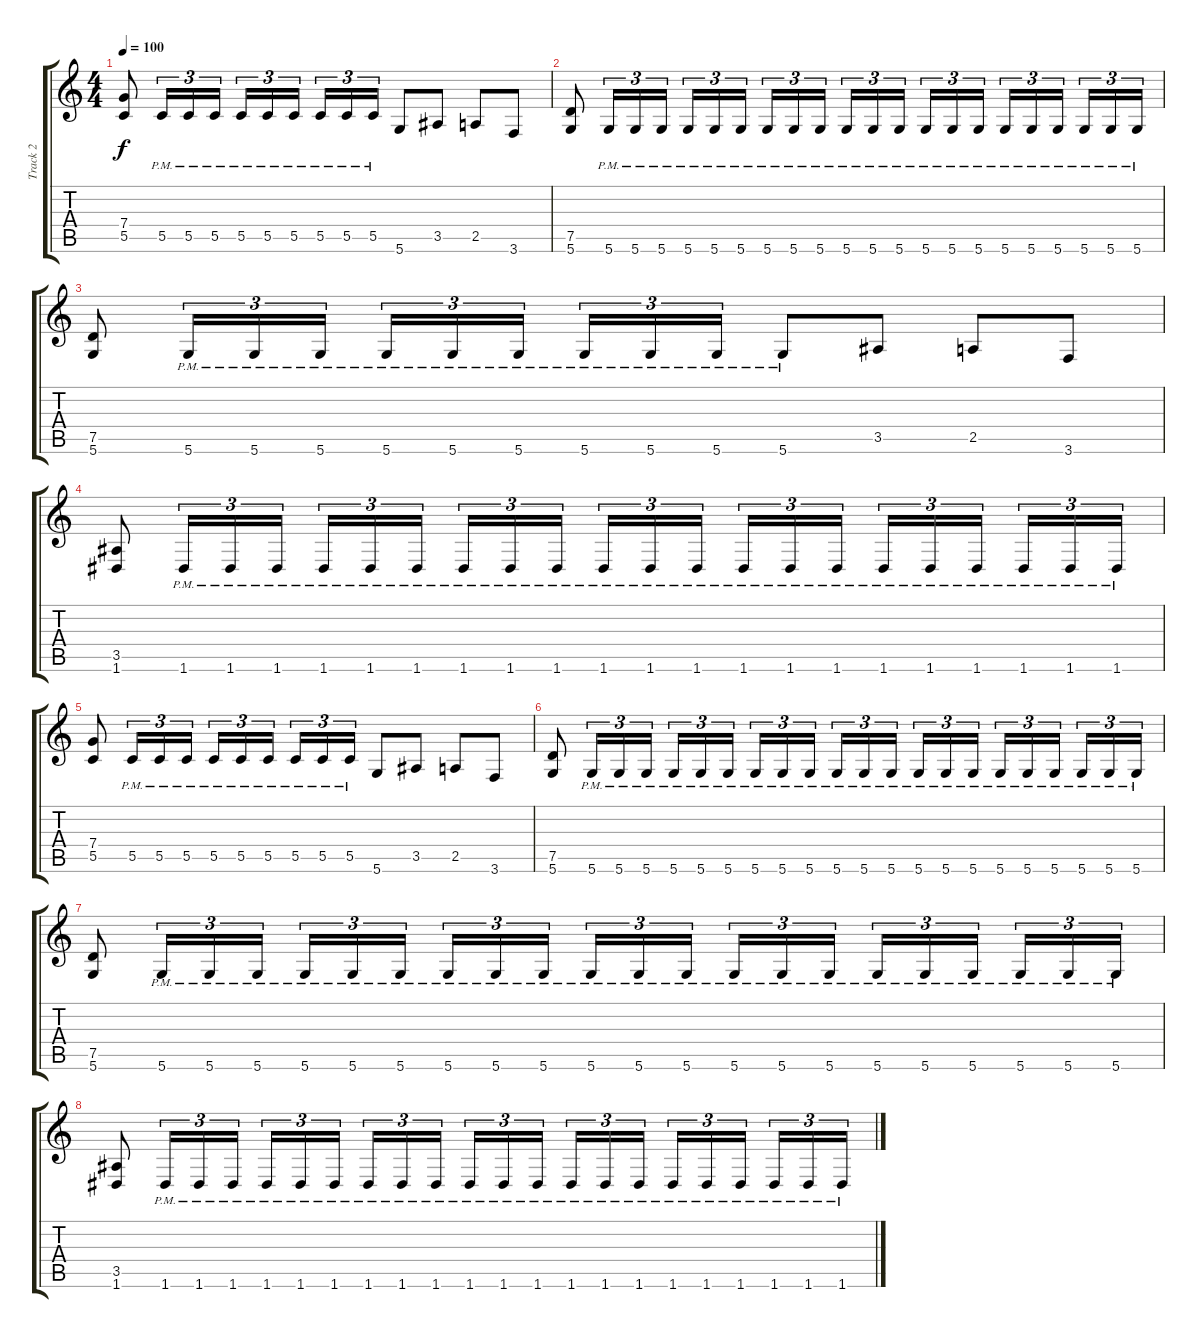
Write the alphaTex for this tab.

\track ("Track 2" "Track 2") {instrument distortionguitar}
\staff {score tabs}
\tuning (D4 A3 F3 C3 G2 D2) {hide}
\ts (4 4)
\tempo 100
\clef g2
\ks c
(7.4 5.5).8{dy f} 5.5{pm}.16{tu (3 2)} 5.5{pm}.16{tu (3 2)} 5.5{pm}.16{tu (3 2)} 5.5{pm}.16{tu (3 2)} 5.5{pm}.16{tu (3 2)} 5.5{pm}.16{tu (3 2) beam splitsecondary} 5.5{pm}.16{tu (3 2)} 5.5{pm}.16{tu (3 2)} 5.5{pm}.16{tu (3 2)} 5.6.8 3.5.8 2.5.8 3.6.8 |
(7.5 5.6).8 5.6{pm}.16{tu (3 2)} 5.6{pm}.16{tu (3 2)} 5.6{pm}.16{tu (3 2)} 5.6{pm}.16{tu (3 2)} 5.6{pm}.16{tu (3 2)} 5.6{pm}.16{tu (3 2) beam splitsecondary} 5.6{pm}.16{tu (3 2)} 5.6{pm}.16{tu (3 2)} 5.6{pm}.16{tu (3 2)} 5.6{pm}.16{tu (3 2)} 5.6{pm}.16{tu (3 2)} 5.6{pm}.16{tu (3 2) beam splitsecondary} 5.6{pm}.16{tu (3 2)} 5.6{pm}.16{tu (3 2)} 5.6{pm}.16{tu (3 2)} 5.6{pm}.16{tu (3 2)} 5.6{pm}.16{tu (3 2)} 5.6{pm}.16{tu (3 2) beam splitsecondary} 5.6{pm}.16{tu (3 2)} 5.6{pm}.16{tu (3 2)} 5.6{pm}.16{tu (3 2)} |
(7.5 5.6).8 5.6{pm}.16{tu (3 2)} 5.6{pm}.16{tu (3 2)} 5.6{pm}.16{tu (3 2)} 5.6{pm}.16{tu (3 2)} 5.6{pm}.16{tu (3 2)} 5.6{pm}.16{tu (3 2) beam splitsecondary} 5.6{pm}.16{tu (3 2)} 5.6{pm}.16{tu (3 2)} 5.6{pm}.16{tu (3 2)} 5.6{pm}.8 3.5.8 2.5.8 3.6.8 |
(3.5 1.6).8 1.6{pm}.16{tu (3 2)} 1.6{pm}.16{tu (3 2)} 1.6{pm}.16{tu (3 2)} 1.6{pm}.16{tu (3 2)} 1.6{pm}.16{tu (3 2)} 1.6{pm}.16{tu (3 2) beam splitsecondary} 1.6{pm}.16{tu (3 2)} 1.6{pm}.16{tu (3 2)} 1.6{pm}.16{tu (3 2)} 1.6{pm}.16{tu (3 2)} 1.6{pm}.16{tu (3 2)} 1.6{pm}.16{tu (3 2) beam splitsecondary} 1.6{pm}.16{tu (3 2)} 1.6{pm}.16{tu (3 2)} 1.6{pm}.16{tu (3 2)} 1.6{pm}.16{tu (3 2)} 1.6{pm}.16{tu (3 2)} 1.6{pm}.16{tu (3 2) beam splitsecondary} 1.6{pm}.16{tu (3 2)} 1.6{pm}.16{tu (3 2)} 1.6{pm}.16{tu (3 2)} |
(7.4 5.5).8 5.5{pm}.16{tu (3 2)} 5.5{pm}.16{tu (3 2)} 5.5{pm}.16{tu (3 2)} 5.5{pm}.16{tu (3 2)} 5.5{pm}.16{tu (3 2)} 5.5{pm}.16{tu (3 2) beam splitsecondary} 5.5{pm}.16{tu (3 2)} 5.5{pm}.16{tu (3 2)} 5.5{pm}.16{tu (3 2)} 5.6.8 3.5.8 2.5.8 3.6.8 |
(7.5 5.6).8 5.6{pm}.16{tu (3 2)} 5.6{pm}.16{tu (3 2)} 5.6{pm}.16{tu (3 2)} 5.6{pm}.16{tu (3 2)} 5.6{pm}.16{tu (3 2)} 5.6{pm}.16{tu (3 2) beam splitsecondary} 5.6{pm}.16{tu (3 2)} 5.6{pm}.16{tu (3 2)} 5.6{pm}.16{tu (3 2)} 5.6{pm}.16{tu (3 2)} 5.6{pm}.16{tu (3 2)} 5.6{pm}.16{tu (3 2) beam splitsecondary} 5.6{pm}.16{tu (3 2)} 5.6{pm}.16{tu (3 2)} 5.6{pm}.16{tu (3 2)} 5.6{pm}.16{tu (3 2)} 5.6{pm}.16{tu (3 2)} 5.6{pm}.16{tu (3 2) beam splitsecondary} 5.6{pm}.16{tu (3 2)} 5.6{pm}.16{tu (3 2)} 5.6{pm}.16{tu (3 2)} |
(7.5 5.6).8 5.6{pm}.16{tu (3 2)} 5.6{pm}.16{tu (3 2)} 5.6{pm}.16{tu (3 2)} 5.6{pm}.16{tu (3 2)} 5.6{pm}.16{tu (3 2)} 5.6{pm}.16{tu (3 2) beam splitsecondary} 5.6{pm}.16{tu (3 2)} 5.6{pm}.16{tu (3 2)} 5.6{pm}.16{tu (3 2)} 5.6{pm}.16{tu (3 2)} 5.6{pm}.16{tu (3 2)} 5.6{pm}.16{tu (3 2) beam splitsecondary} 5.6{pm}.16{tu (3 2)} 5.6{pm}.16{tu (3 2)} 5.6{pm}.16{tu (3 2)} 5.6{pm}.16{tu (3 2)} 5.6{pm}.16{tu (3 2)} 5.6{pm}.16{tu (3 2) beam splitsecondary} 5.6{pm}.16{tu (3 2)} 5.6{pm}.16{tu (3 2)} 5.6{pm}.16{tu (3 2)} |
(3.5 1.6).8 1.6{pm}.16{tu (3 2)} 1.6{pm}.16{tu (3 2)} 1.6{pm}.16{tu (3 2)} 1.6{pm}.16{tu (3 2)} 1.6{pm}.16{tu (3 2)} 1.6{pm}.16{tu (3 2) beam splitsecondary} 1.6{pm}.16{tu (3 2)} 1.6{pm}.16{tu (3 2)} 1.6{pm}.16{tu (3 2)} 1.6{pm}.16{tu (3 2)} 1.6{pm}.16{tu (3 2)} 1.6{pm}.16{tu (3 2) beam splitsecondary} 1.6{pm}.16{tu (3 2)} 1.6{pm}.16{tu (3 2)} 1.6{pm}.16{tu (3 2)} 1.6{pm}.16{tu (3 2)} 1.6{pm}.16{tu (3 2)} 1.6{pm}.16{tu (3 2) beam splitsecondary} 1.6{pm}.16{tu (3 2)} 1.6{pm}.16{tu (3 2)} 1.6{pm}.16{tu (3 2)}
